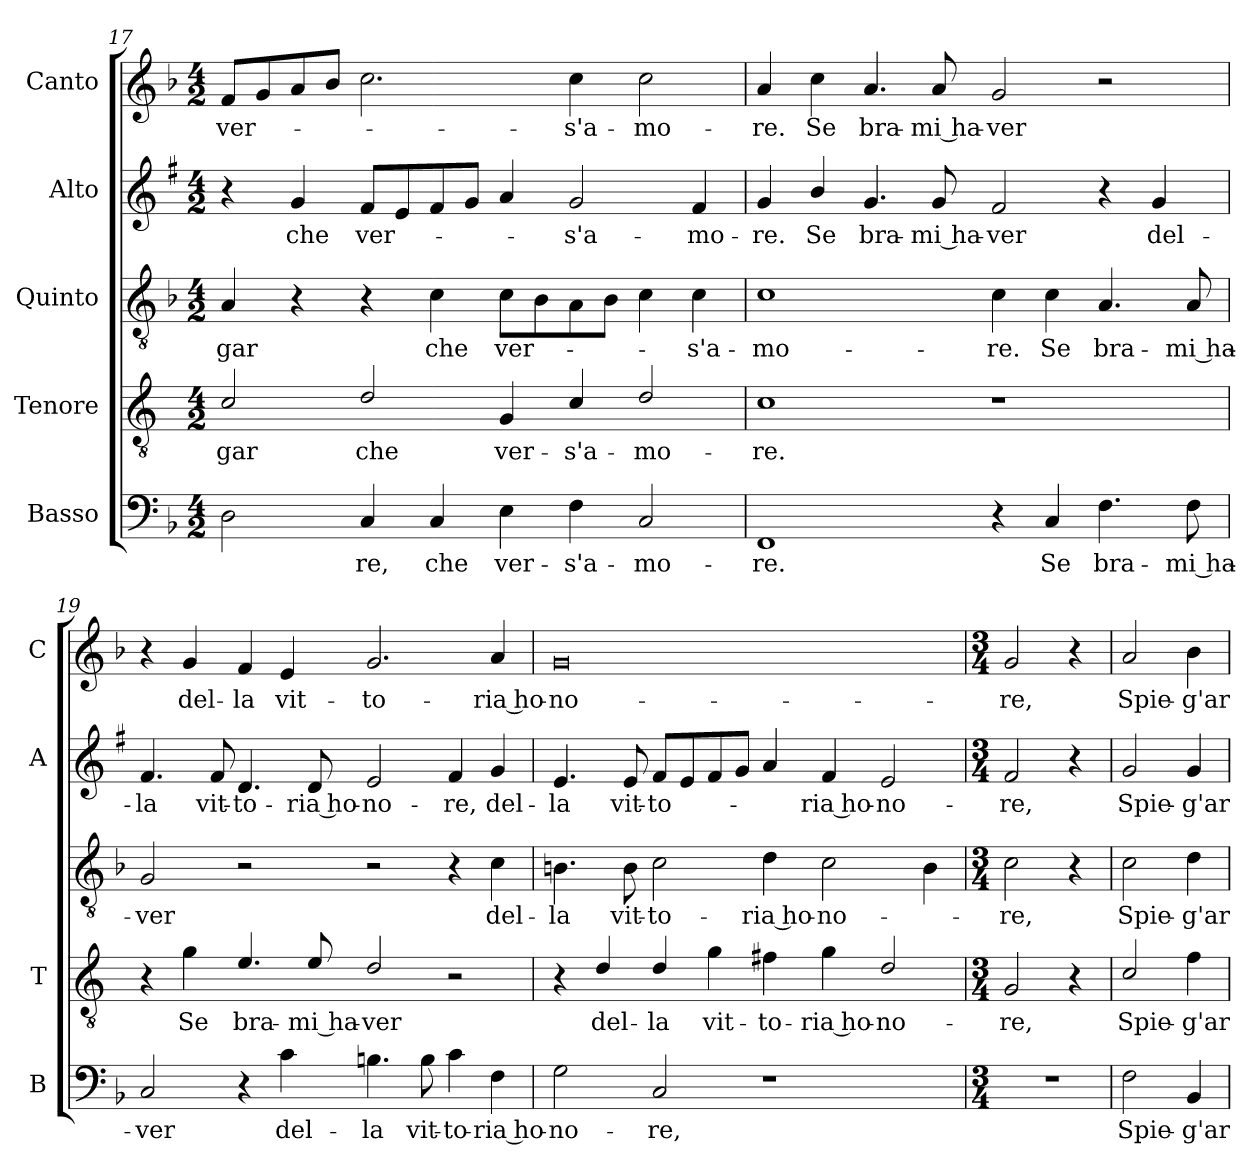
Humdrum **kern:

**kern	**text	**kern	**text	**kern	**text	**kern	**text	**kern	**text
*part5	*part5	*part4	*part4	*part3	*part3	*part2	*part2	*part1	*part1
*staff5	*staff5	*staff4	*staff4	*staff3	*staff3	*staff2	*staff2	*staff1	*staff1
*I"Basso	*	*I"Tenore	*	*I"Quinto	*	*I"Alto	*	*I"Canto	*
*I'B	*	*I'T	*	*	*	*I'A	*	*I'C	*
*clefF4	*	*clefGv2	*	*clefGv2	*	*clefG2	*	*clefG2	*
*	*	*ITrd4c7	*	*	*	*ITrd1c2	*	*	*
*k[b-]	*	*k[b-]	*	*k[b-]	*	*k[b-]	*	*k[b-]	*
*F:	*	*F:	*	*F:	*	*F:	*	*F:	*
*M4/2	*	*M4/2	*	*M4/2	*	*M4/2	*	*M4/2	*
=17	=17	=17	=17	=17	=17	=17	=17	=17	=17
!	!	!	!LO:LY:b	!	!LO:LY:b	!	!	!	!LO:LY:b
2D\	.	2F/	-gar	4A/	-gar	4r	.	8f/L	ver-
.	.	.	.	.	.	.	.	8g/	.
!	!	!	!	!	!	!	!LO:LY:b	!	!
.	.	.	.	4r	.	4f/	che	8a/	.
.	.	.	.	.	.	.	.	8b-/J	.
!	!LO:LY:b	!	!LO:LY:b	!	!	!	!LO:LY:b	!	!
4C/	-re,	2G/	che	4r	.	8e/L	ver-	2.cc\	.
.	.	.	.	.	.	8d/	.	.	.
!	!LO:LY:b	!	!	!	!LO:LY:b	!	!	!	!
4C/	che	.	.	4c\	che	8e/	.	.	.
.	.	.	.	.	.	8f/J	.	.	.
!	!LO:LY:b	!	!LO:LY:b	!	!LO:LY:b	!	!	!	!
4E\	ver-	4C/	ver-	8c\L	ver-	4g/	.	.	.
.	.	.	.	8B-\	.	.	.	.	.
!	!LO:LY:b	!	!LO:LY:b	!	!	!	!LO:LY:b	!	!LO:LY:b
4F\	-s'a-	4F/	-s'a-	8A\	.	2f/	-s'a-	4cc\	-s'a-
.	.	.	.	8B-\J	.	.	.	.	.
!	!LO:LY:b	!	!LO:LY:b	!	!	!	!	!	!LO:LY:b
2C/	-mo-	2G/	-mo-	4c\	.	.	.	2cc\	-mo-
!	!	!	!	!	!LO:LY:b	!	!LO:LY:b	!	!
.	.	.	.	4c\	-s'a-	4e/	-mo-	.	.
=18	=18	=18	=18	=18	=18	=18	=18	=18	=18
!	!LO:LY:b	!	!LO:LY:b	!	!LO:LY:b	!	!LO:LY:b	!	!LO:LY:b
1FF	-re.	1F	-re.	1c	-mo-	4f/	-re.	4a/	-re.
!	!	!	!	!	!	!	!LO:LY:b	!	!LO:LY:b
.	.	.	.	.	.	4a/	Se	4cc\	Se
!	!	!	!	!	!	!	!LO:LY:b	!	!LO:LY:b
.	.	.	.	.	.	4.f/	bra-	4.a/	bra-
!	!	!	!	!	!	!	!LO:LY:b	!	!LO:LY:b
.	.	.	.	.	.	8f/	-mi ha-	8a/	-mi ha-
!	!	!	!	!	!LO:LY:b	!	!LO:LY:b	!	!LO:LY:b
4r	.	1r	.	4c\	-re.	2e/	-ver	2g/	-ver
!	!LO:LY:b	!	!	!	!LO:LY:b	!	!	!	!
4C/	Se	.	.	4c\	Se	.	.	.	.
!	!LO:LY:b	!	!	!	!LO:LY:b	!	!	!	!
4.F\	bra-	.	.	4.A/	bra-	4r	.	2r	.
!	!	!	!	!	!	!	!LO:LY:b	!	!
.	.	.	.	.	.	4f/	del-	.	.
!	!LO:LY:b	!	!	!	!LO:LY:b	!	!	!	!
8F\	-mi ha-	.	.	8A/	-mi ha-	.	.	.	.
!!LO:LB:g=z
=19	=19	=19	=19	=19	=19	=19	=19	=19	=19
!	!LO:LY:b	!	!	!	!LO:LY:b	!	!LO:LY:b	!	!
2C/	-ver	4r	.	2G/	-ver	4.e/	-la	4r	.
!	!	!	!LO:LY:b	!	!	!	!	!	!LO:LY:b
.	.	4c\	Se	.	.	.	.	4g/	del-
!	!	!	!	!	!	!	!LO:LY:b	!	!
.	.	.	.	.	.	8e/	vit-	.	.
!	!	!	!LO:LY:b	!	!	!	!LO:LY:b	!	!LO:LY:b
4r	.	4.A/	bra-	2r	.	4.c/	-to-	4f/	-la
!	!LO:LY:b	!	!	!	!	!	!	!	!LO:LY:b
4c\	del-	.	.	.	.	.	.	4e/	vit-
!	!	!	!LO:LY:b	!	!	!	!LO:LY:b	!	!
.	.	8A/	-mi ha-	.	.	8c/	-ria ho-	.	.
!	!LO:LY:b	!	!LO:LY:b	!	!	!	!LO:LY:b	!	!LO:LY:b
4.Bn\	-la	2G/	-ver	2r	.	2d/	-no-	2.g/	-to-
!	!LO:LY:b	!	!	!	!	!	!	!	!
8B\	vit-	.	.	.	.	.	.	.	.
!	!LO:LY:b	!	!	!	!	!	!LO:LY:b	!	!
4c\	-to-	2r	.	4r	.	4e/	-re,	.	.
!	!LO:LY:b	!	!	!	!LO:LY:b	!	!LO:LY:b	!	!LO:LY:b
4F\	-ria ho-	.	.	4c\	del-	4f/	del-	4a/	-ria ho-
=20	=20	=20	=20	=20	=20	=20	=20	=20	=20
!	!LO:LY:b	!	!	!	!LO:LY:b	!	!LO:LY:b	!	!LO:LY:b
2G\	-no-	4r	.	4.Bn\	-la	4.d/	-la	0g	-no-
!	!	!	!LO:LY:b	!	!	!	!	!	!
.	.	4G/	del-	.	.	.	.	.	.
!	!	!	!	!	!LO:LY:b	!	!LO:LY:b	!	!
.	.	.	.	8B\	vit-	8d/	vit-	.	.
!	!LO:LY:b	!	!LO:LY:b	!	!LO:LY:b	!	!LO:LY:b	!	!
2C/	-re,	4G/	-la	2c\	-to-	8e/L	-to-	.	.
.	.	.	.	.	.	8d/	.	.	.
!	!	!	!LO:LY:b	!	!	!	!	!	!
.	.	4c\	vit-	.	.	8e/	.	.	.
.	.	.	.	.	.	8f/J	.	.	.
!	!	!	!LO:LY:b	!	!LO:LY:b	!	!	!	!
1r	.	4Bn\	-to-	4d\	-ria ho-	4g/	.	.	.
!	!	!	!LO:LY:b	!	!LO:LY:b	!	!LO:LY:b	!	!
.	.	4c\	-ria ho-	2c\	-no-	4e/	-ria ho-	.	.
!	!	!	!LO:LY:b	!	!	!	!LO:LY:b	!	!
.	.	2G/	-no-	.	.	2d/	-no-	.	.
.	.	.	.	4B\	.	.	.	.	.
=21	=21	=21	=21	=21	=21	=21	=21	=21	=21
*M3/4	*	*M3/4	*	*M3/4	*	*M3/4	*	*M3/4	*
!	!	!	!LO:LY:b	!	!LO:LY:b	!	!LO:LY:b	!	!LO:LY:b
2.r	.	2C/	-re,	2c\	-re,	2e/	-re,	2g/	-re,
.	.	4r	.	4r	.	4r	.	4r	.
=22	=22	=22	=22	=22	=22	=22	=22	=22	=22
!	!LO:LY:b	!	!LO:LY:b	!	!LO:LY:b	!	!LO:LY:b	!	!LO:LY:b
2F\	Spie-	2F/	Spie-	2c\	Spie-	2f/	Spie-	2a/	Spie-
!	!LO:LY:b	!	!LO:LY:b	!	!LO:LY:b	!	!LO:LY:b	!	!LO:LY:b
4BB-/	-g'ar-	4B-\	-g'ar-	4d\	-g'ar-	4f/	-g'ar-	4b-\	-g'ar-
=	=	=	=	=	=	=	=	=	=
*-	*-	*-	*-	*-	*-	*-	*-	*-	*-
